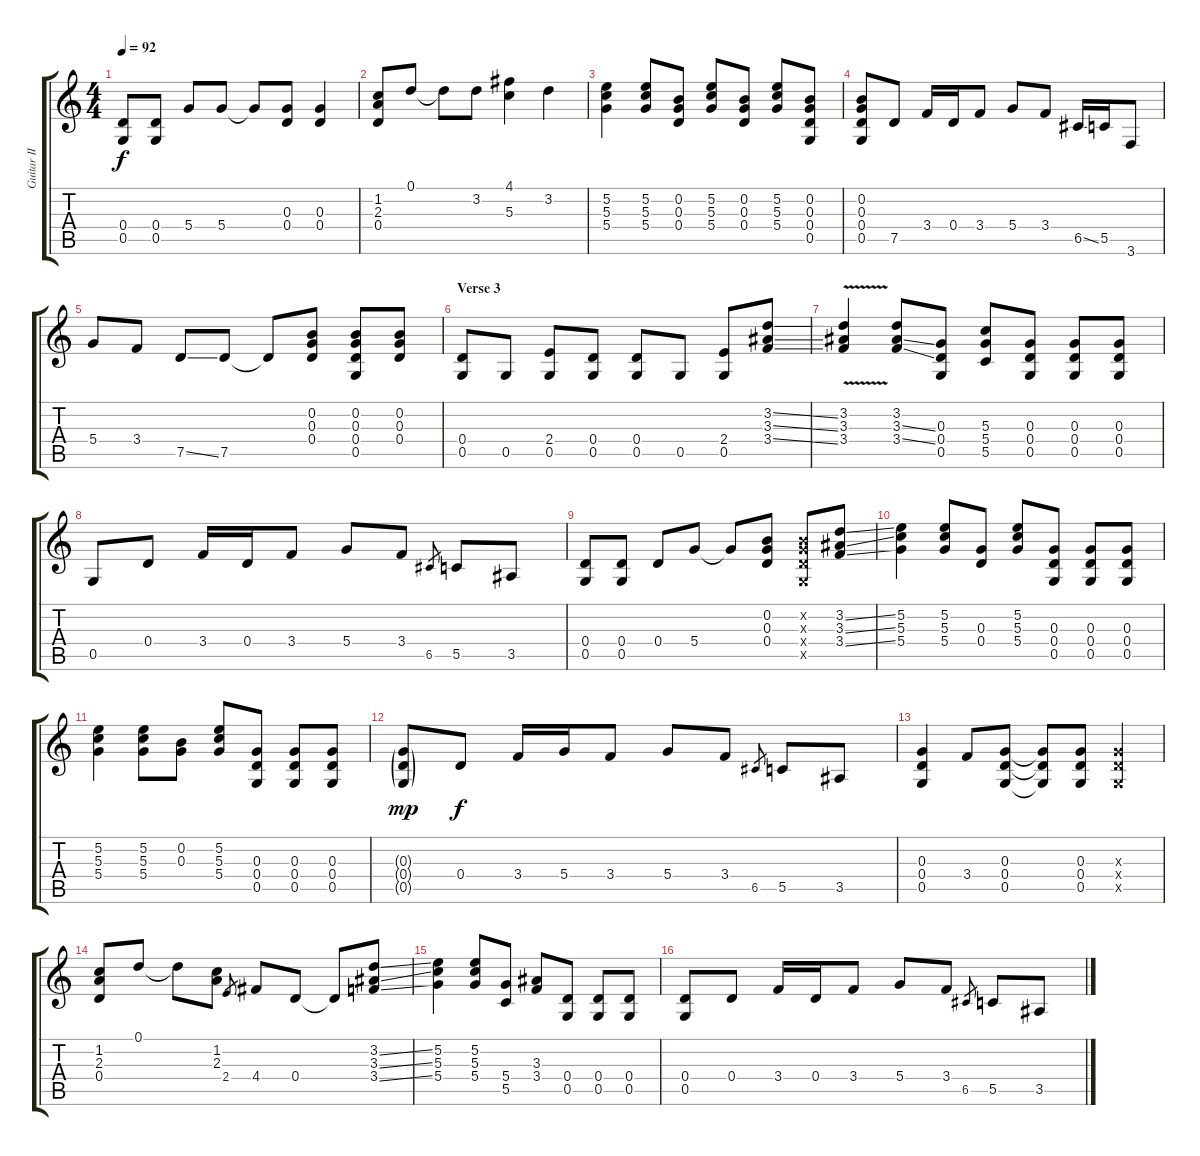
\track ("Guitar II" "Guitar II") {instrument acousticguitarnylon}
\staff {score tabs}
\tuning (D4 B3 G3 D3 G2 D2) {hide}
\ts (4 4)
\tempo 92
\clef g2
\ks c
(0.4 0.5).8{dy f} (0.4 0.5).8 5.4.8 5.4.8 5.4{t}.8 (0.3 0.4).8 (0.3 0.4).4 |
(1.2 2.3 0.4).8 0.1.8 0.1{t}.8 3.2.8 (4.1 5.3).4 3.2.4 |
(5.2 5.3 5.4).4 (5.2 5.3 5.4).8 (0.2 0.3 0.4).8 (5.2 5.3 5.4).8 (0.2 0.3 0.4).8 (5.2 5.3 5.4).8 (0.2 0.3 0.4 0.5).8 |
(0.2 0.3 0.4 0.5).8 7.5.8 3.4.16 0.4.16 3.4.8 5.4.8 3.4.8 6.5{ss}.16 5.5.16 3.6.8 |
5.4.8 3.4.8 7.5{ss}.8 7.5.8 7.5{t}.8 (0.2 0.3 0.4).8 (0.2 0.3 0.4 0.5).8 (0.2 0.3 0.4).8 |
\section ("" "Verse 3")
(0.4 0.5).8 0.5.8 (2.4 0.5).8 (0.4 0.5).8 (0.4 0.5).8 0.5.8 (2.4 0.5).8 (3.2{ss} 3.3{ss} 3.4{ss}).8 |
(3.2{v} 3.3{v} 3.4{v}).4 (3.2 3.3{ss} 3.4{ss}).8 (0.3 0.4 0.5).8 (5.3 5.4 5.5).8 (0.3 0.4 0.5).8 (0.3 0.4 0.5).8 (0.3 0.4 0.5).8 |
0.5.8 0.4.8 3.4.16 0.4.16 3.4.8 5.4.8 3.4.8 6.5.8{gr} 5.5.8 3.5.8 |
(0.4 0.5).8 (0.4 0.5).8 0.4.8 5.4.8 5.4{t}.8 (0.2 0.3 0.4).8 (0.2{x} 0.3{x} 0.4{x} 0.5{x}).8 (3.2{ss} 3.3{ss} 3.4{ss}).8 |
(5.2 5.3 5.4).4 (5.2 5.3 5.4).8 (0.3 0.4).8 (5.2 5.3 5.4).8 (0.3 0.4 0.5).8 (0.3 0.4 0.5).8 (0.3 0.4 0.5).8 |
(5.2 5.3 5.4).4 (5.2 5.3 5.4).8 (0.2 0.3).8 (5.2 5.3 5.4).8 (0.3 0.4 0.5).8 (0.3 0.4 0.5).8 (0.3 0.4 0.5).8 |
(0.3{g} 0.4{g} 0.5{g}).8{dy mp} 0.4.8{dy f} 3.4.16 5.4.16 3.4.8 5.4.8 3.4.8 6.5.8{gr} 5.5.8 3.5.8 |
(0.3 0.4 0.5).4 3.4.8 (0.3 0.4 0.5).8 (0.3{t} 0.4{t} 0.5{t}).8 (0.3 0.4 0.5).8 (0.3{x} 0.4{x} 0.5{x}).4 |
(1.2 2.3 0.4).8 0.1.8 0.1{t}.8 (1.2 2.3).8 2.4.8{gr} 4.4.8 0.4.8 0.4{t}.8 (3.2{ss} 3.3{ss} 3.4{ss}).8 |
(5.2 5.3 5.4).4 (5.2 5.3 5.4).8 (5.4 5.5).8 (3.3 3.4).8 (0.4 0.5).8 (0.4 0.5).8 (0.4 0.5).8 |
(0.4 0.5).8 0.4.8 3.4.16 0.4.16 3.4.8 5.4.8 3.4.8 6.5.8{gr} 5.5.8 3.5.8
